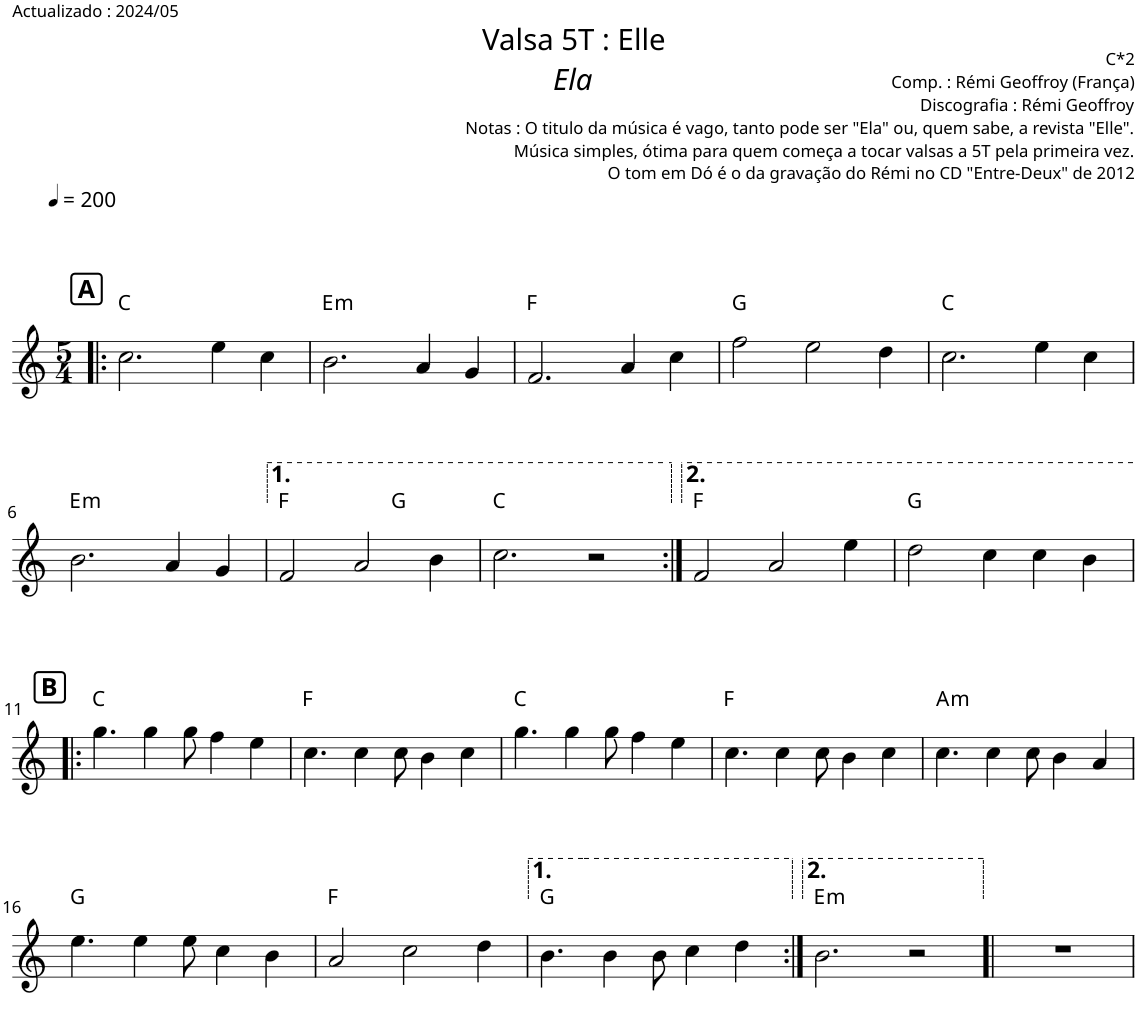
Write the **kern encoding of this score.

**kern	**harte
*part1	*part1
*staff1	*
*I"Piano	*
*I'Pno.	*
*clefG2	*
*k[]	*
*M5/4	*
*MM200	*
!!LO:REH:place=s1:a:B:cj:fs=12:t=A
=1!|:	=1!|:
2.cc\	C:maj
4ee\	.
4cc\	.
=2	=2
!	!LO:H:kt=m
2.b\	E:min
4a/	.
4g/	.
=3	=3
2.f/	F:maj
4a/	.
4cc\	.
=4	=4
2ff\	G:maj
2ee\	.
4dd\	.
=5	=5
2.cc\	C:maj
4ee\	.
4cc\	.
!!LO:LB:g=z
=6	=6
!	!LO:H:kt=m
2.b\	E:min
4a/	.
4g/	.
=7	=7
*^	*
2f/	2.ryy	F:maj
2a/	.	.
.	2ryy	G:maj
4b\	.	.
*v	*v	*
=8	=8
2.cc\	C:maj
2r	.
=9:|!	=9:|!
2f/	F:maj
2a/	.
4ee\	.
=10	=10
2dd\	G:maj
4cc\	.
4cc\	.
4b\	.
!!LO:LB:g=z
!!LO:REH:place=s1:a:B:cj:fs=12:t=B
=11!|:	=11!|:
4.gg\	C:maj
4gg\	.
8gg\	.
4ff\	.
4ee\	.
=12	=12
4.cc\	F:maj
4cc\	.
8cc\	.
4b\	.
4cc\	.
=13	=13
4.gg\	C:maj
4gg\	.
8gg\	.
4ff\	.
4ee\	.
=14	=14
4.cc\	F:maj
4cc\	.
8cc\	.
4b\	.
4cc\	.
=15	=15
!	!LO:H:kt=m
4.cc\	A:min
4cc\	.
8cc\	.
4b\	.
4a/	.
!!LO:LB:g=z
=16	=16
4.ee\	G:maj
4ee\	.
8ee\	.
4cc\	.
4b\	.
=17	=17
2a/	F:maj
2cc\	.
4dd\	.
=18	=18
4.b\	G:maj
4b\	.
8b\	.
4cc\	.
4dd\	.
=19:|!	=19:|!
!	!LO:H:kt=m
2.b\	E:min
2r	.
=20!|	=20!|
4%5r	.
=	=
*-	*-
